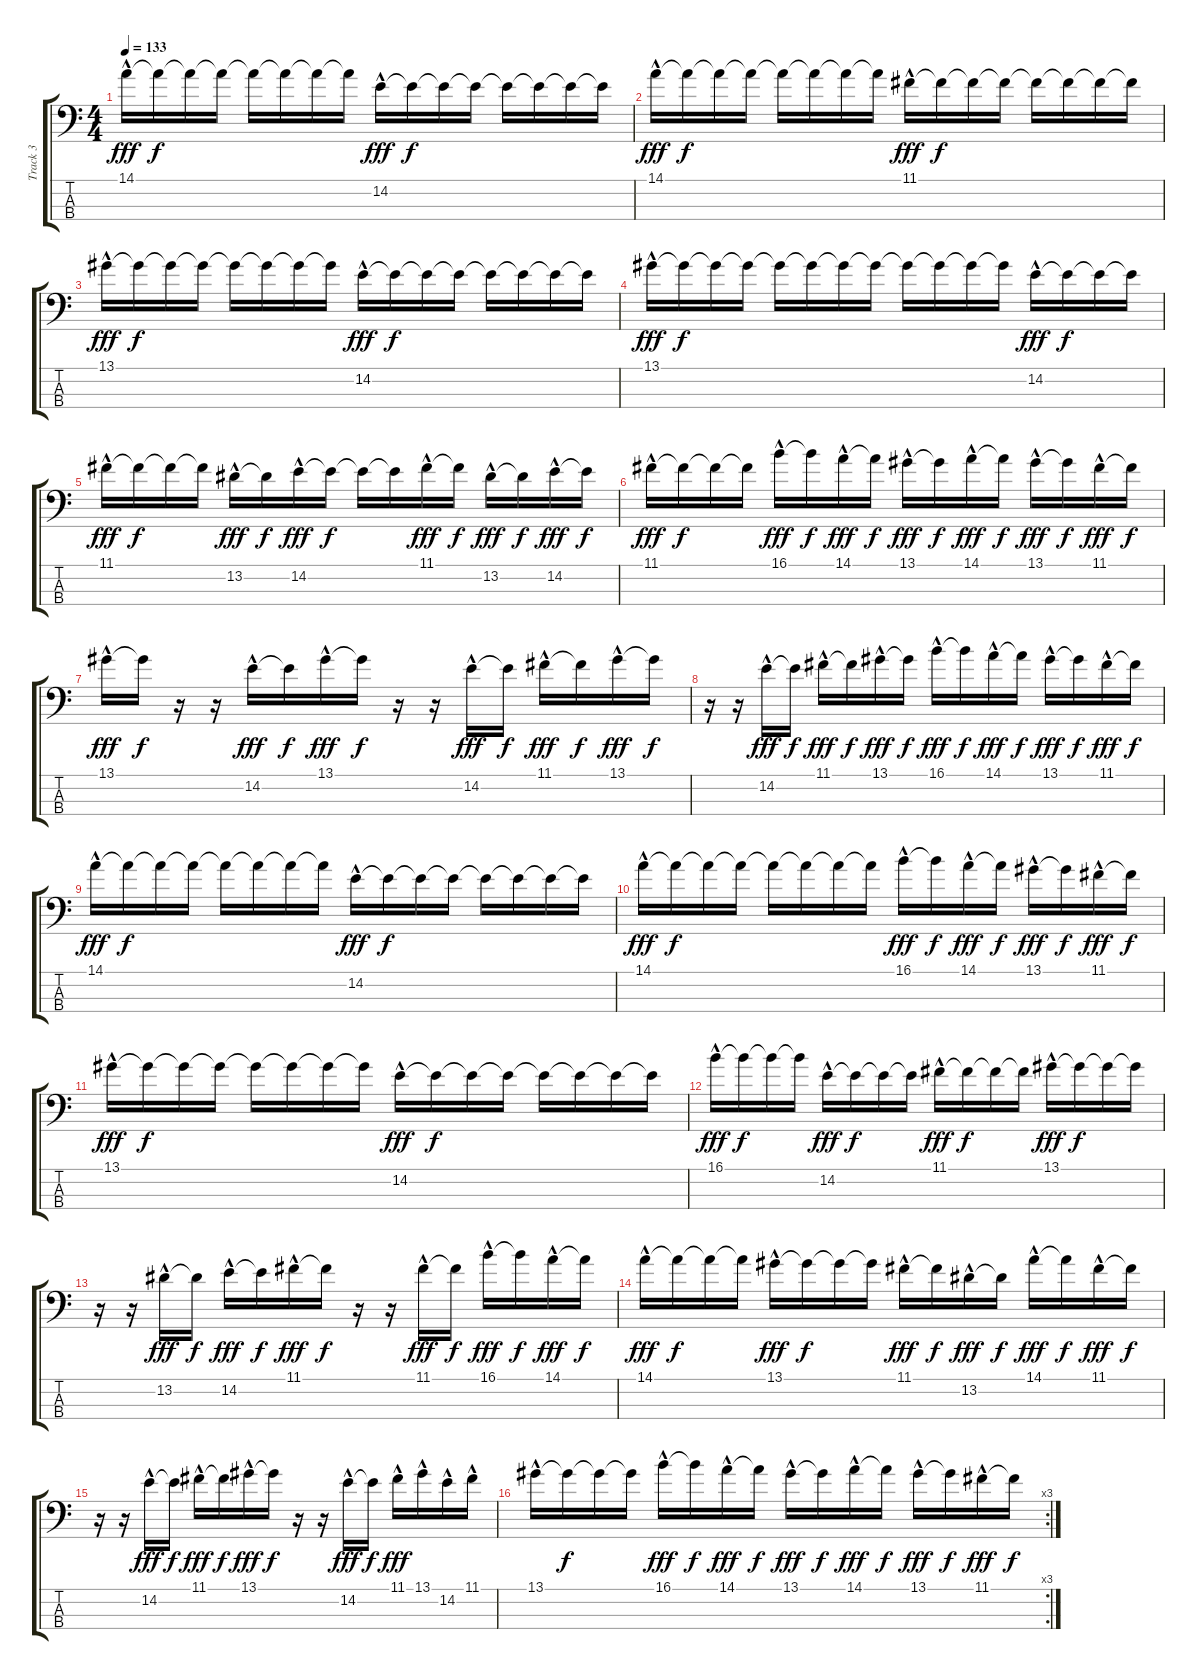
\track ("Track 3" "Track 3") {instrument electricbassfinger}
\staff {score tabs}
\tuning (G2 D2 A1 E1) {hide}
\ts (4 4)
\tempo 133
\clef f4
\ks c
14.1{hac}.16{dy fff} 14.1{t}.16{dy f} 14.1{t}.16 14.1{t}.16 14.1{t}.16 14.1{t}.16 14.1{t}.16 14.1{t}.16 14.2{hac}.16{dy fff} 14.2{t}.16{dy f} 14.2{t}.16 14.2{t}.16 14.2{t}.16 14.2{t}.16 14.2{t}.16 14.2{t}.16 |
14.1{hac}.16{dy fff} 14.1{t}.16{dy f} 14.1{t}.16 14.1{t}.16 14.1{t}.16 14.1{t}.16 14.1{t}.16 14.1{t}.16 11.1{hac}.16{dy fff} 11.1{t}.16{dy f} 11.1{t}.16 11.1{t}.16 11.1{t}.16 11.1{t}.16 11.1{t}.16 11.1{t}.16 |
13.1{hac}.16{dy fff} 13.1{t}.16{dy f} 13.1{t}.16 13.1{t}.16 13.1{t}.16 13.1{t}.16 13.1{t}.16 13.1{t}.16 14.2{hac}.16{dy fff} 14.2{t}.16{dy f} 14.2{t}.16 14.2{t}.16 14.2{t}.16 14.2{t}.16 14.2{t}.16 14.2{t}.16 |
13.1{hac}.16{dy fff} 13.1{t}.16{dy f} 13.1{t}.16 13.1{t}.16 13.1{t}.16 13.1{t}.16 13.1{t}.16 13.1{t}.16 13.1{t}.16 13.1{t}.16 13.1{t}.16 13.1{t}.16 14.2{hac}.16{dy fff} 14.2{t}.16{dy f} 14.2{t}.16 14.2{t}.16 |
11.1{hac}.16{dy fff} 11.1{t}.16{dy f} 11.1{t}.16 11.1{t}.16 13.2{hac}.16{dy fff} 13.2{t}.16{dy f} 14.2{hac}.16{dy fff} 14.2{t}.16{dy f} 14.2{t}.16 14.2{t}.16 11.1{hac}.16{dy fff} 11.1{t}.16{dy f} 13.2{hac}.16{dy fff} 13.2{t}.16{dy f} 14.2{hac}.16{dy fff} 14.2{t}.16{dy f} |
11.1{hac}.16{dy fff} 11.1{t}.16{dy f} 11.1{t}.16 11.1{t}.16 16.1{hac}.16{dy fff} 16.1{t}.16{dy f} 14.1{hac}.16{dy fff} 14.1{t}.16{dy f} 13.1{hac}.16{dy fff} 13.1{t}.16{dy f} 14.1{hac}.16{dy fff} 14.1{t}.16{dy f} 13.1{hac}.16{dy fff} 13.1{t}.16{dy f} 11.1{hac}.16{dy fff} 11.1{t}.16{dy f} |
13.1{hac}.16{dy fff} 13.1{t}.16{dy f} r.16 r.16 14.2{hac}.16{dy fff} 14.2{t}.16{dy f} 13.1{hac}.16{dy fff} 13.1{t}.16{dy f} r.16 r.16 14.2{hac}.16{dy fff} 14.2{t}.16{dy f} 11.1{hac}.16{dy fff} 11.1{t}.16{dy f} 13.1{hac}.16{dy fff} 13.1{t}.16{dy f} |
r.16 r.16 14.2{hac}.16{dy fff} 14.2{t}.16{dy f} 11.1{hac}.16{dy fff} 11.1{t}.16{dy f} 13.1{hac}.16{dy fff} 13.1{t}.16{dy f} 16.1{hac}.16{dy fff} 16.1{t}.16{dy f} 14.1{hac}.16{dy fff} 14.1{t}.16{dy f} 13.1{hac}.16{dy fff} 13.1{t}.16{dy f} 11.1{hac}.16{dy fff} 11.1{t}.16{dy f} |
14.1{hac}.16{dy fff} 14.1{t}.16{dy f} 14.1{t}.16 14.1{t}.16 14.1{t}.16 14.1{t}.16 14.1{t}.16 14.1{t}.16 14.2{hac}.16{dy fff} 14.2{t}.16{dy f} 14.2{t}.16 14.2{t}.16 14.2{t}.16 14.2{t}.16 14.2{t}.16 14.2{t}.16 |
14.1{hac}.16{dy fff} 14.1{t}.16{dy f} 14.1{t}.16 14.1{t}.16 14.1{t}.16 14.1{t}.16 14.1{t}.16 14.1{t}.16 16.1{hac}.16{dy fff} 16.1{t}.16{dy f} 14.1{hac}.16{dy fff} 14.1{t}.16{dy f} 13.1{hac}.16{dy fff} 13.1{t}.16{dy f} 11.1{hac}.16{dy fff} 11.1{t}.16{dy f} |
13.1{hac}.16{dy fff} 13.1{t}.16{dy f} 13.1{t}.16 13.1{t}.16 13.1{t}.16 13.1{t}.16 13.1{t}.16 13.1{t}.16 14.2{hac}.16{dy fff} 14.2{t}.16{dy f} 14.2{t}.16 14.2{t}.16 14.2{t}.16 14.2{t}.16 14.2{t}.16 14.2{t}.16 |
16.1{hac}.16{dy fff} 16.1{t}.16{dy f} 16.1{t}.16 16.1{t}.16 14.2{hac}.16{dy fff} 14.2{t}.16{dy f} 14.2{t}.16 14.2{t}.16 11.1{hac}.16{dy fff} 11.1{t}.16{dy f} 11.1{t}.16 11.1{t}.16 13.1{hac}.16{dy fff} 13.1{t}.16{dy f} 13.1{t}.16 13.1{t}.16 |
r.16 r.16 13.2{hac}.16{dy fff} 13.2{t}.16{dy f} 14.2{hac}.16{dy fff} 14.2{t}.16{dy f} 11.1{hac}.16{dy fff} 11.1{t}.16{dy f} r.16 r.16 11.1{hac}.16{dy fff} 11.1{t}.16{dy f} 16.1{hac}.16{dy fff} 16.1{t}.16{dy f} 14.1{hac}.16{dy fff} 14.1{t}.16{dy f} |
14.1{hac}.16{dy fff} 14.1{t}.16{dy f} 14.1{t}.16 14.1{t}.16 13.1{hac}.16{dy fff} 13.1{t}.16{dy f} 13.1{t}.16 13.1{t}.16 11.1{hac}.16{dy fff} 11.1{t}.16{dy f} 13.2{hac}.16{dy fff} 13.2{t}.16{dy f} 14.1{hac}.16{dy fff} 14.1{t}.16{dy f} 11.1{hac}.16{dy fff} 11.1{t}.16{dy f} |
r.16 r.16 14.2{hac}.16{dy fff} 14.2{t}.16{dy f} 11.1{hac}.16{dy fff} 11.1{t}.16{dy f} 13.1{hac}.16{dy fff} 13.1{t}.16{dy f} r.16 r.16 14.2{hac}.16{dy fff} 14.2{t}.16{dy f} 11.1{hac}.16{dy fff} 13.1{hac}.16 14.2{hac}.16 11.1{hac}.16 |
\rc 3
13.1{hac}.16 13.1{t}.16{dy f} 13.1{t}.16 13.1{t}.16 16.1{hac}.16{dy fff} 16.1{t}.16{dy f} 14.1{hac}.16{dy fff} 14.1{t}.16{dy f} 13.1{hac}.16{dy fff} 13.1{t}.16{dy f} 14.1{hac}.16{dy fff} 14.1{t}.16{dy f} 13.1{hac}.16{dy fff} 13.1{t}.16{dy f} 11.1{hac}.16{dy fff} 11.1{t}.16{dy f}
